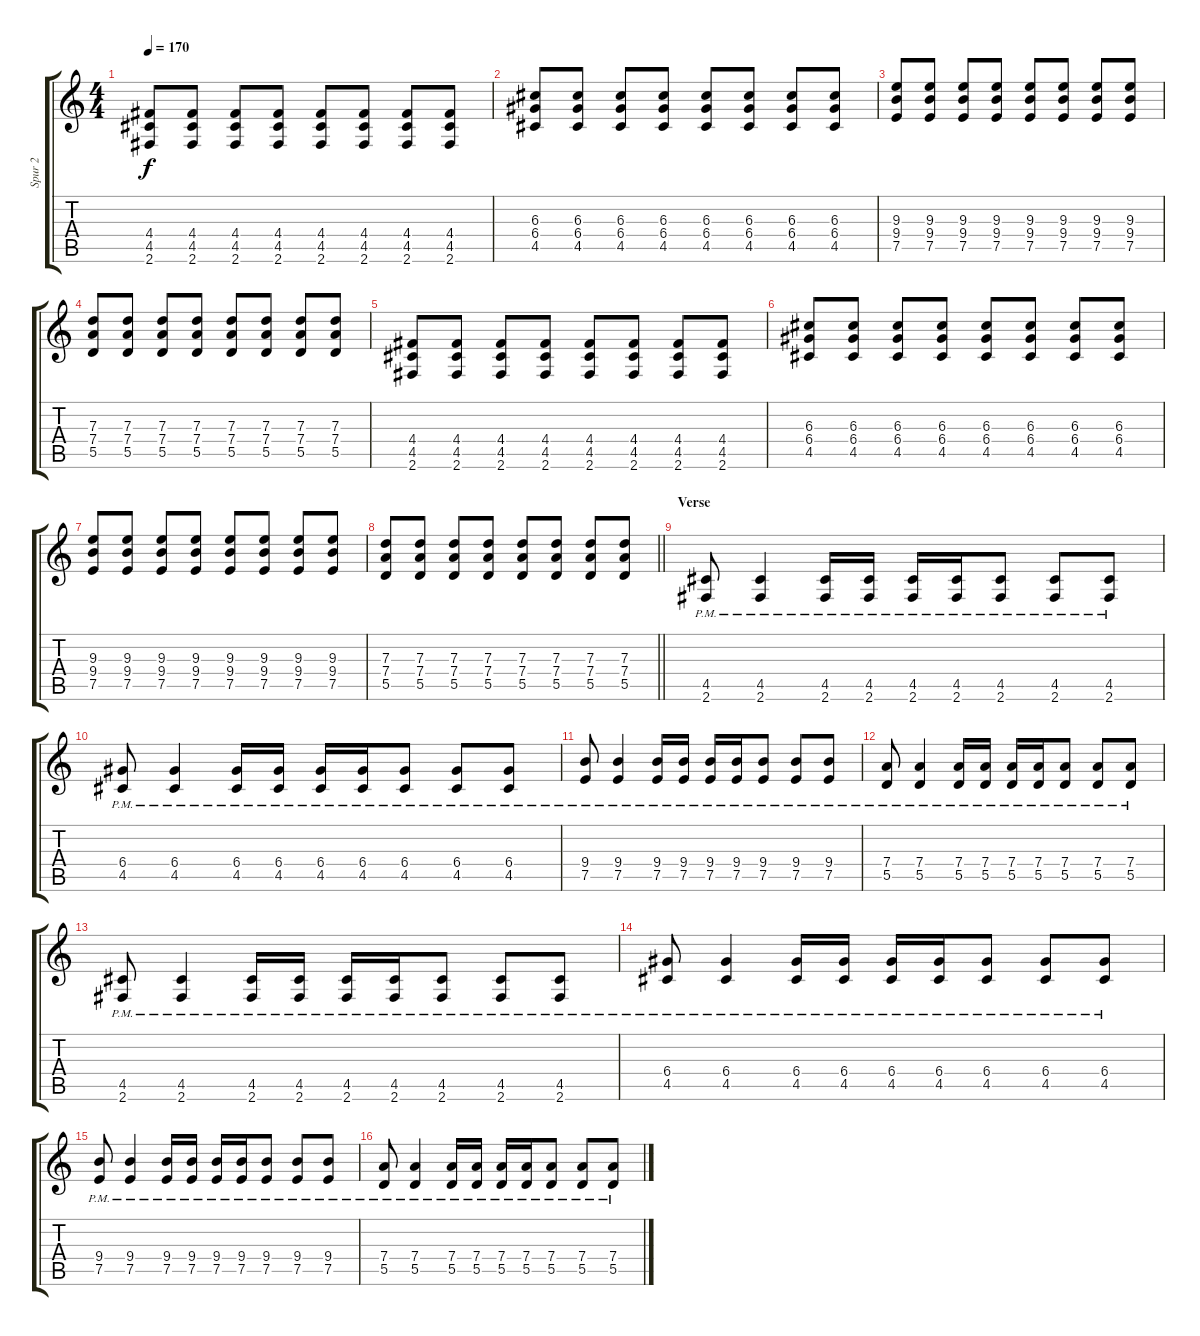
\track ("Spur 2" "Spur 2") {instrument overdrivenguitar}
\staff {score tabs}
\tuning (E4 B3 G3 D3 A2 E2) {hide}
\ts (4 4)
\tempo 170
\clef g2
\ks c
(4.4 4.5 2.6).8{dy f} (4.4 4.5 2.6).8 (4.4 4.5 2.6).8 (4.4 4.5 2.6).8 (4.4 4.5 2.6).8 (4.4 4.5 2.6).8 (4.4 4.5 2.6).8 (4.4 4.5 2.6).8 |
(6.3 6.4 4.5).8 (6.3 6.4 4.5).8 (6.3 6.4 4.5).8 (6.3 6.4 4.5).8 (6.3 6.4 4.5).8 (6.3 6.4 4.5).8 (6.3 6.4 4.5).8 (6.3 6.4 4.5).8 |
(9.3 9.4 7.5).8 (9.3 9.4 7.5).8 (9.3 9.4 7.5).8 (9.3 9.4 7.5).8 (9.3 9.4 7.5).8 (9.3 9.4 7.5).8 (9.3 9.4 7.5).8 (9.3 9.4 7.5).8 |
(7.3 7.4 5.5).8 (7.3 7.4 5.5).8 (7.3 7.4 5.5).8 (7.3 7.4 5.5).8 (7.3 7.4 5.5).8 (7.3 7.4 5.5).8 (7.3 7.4 5.5).8 (7.3 7.4 5.5).8 |
(4.4 4.5 2.6).8 (4.4 4.5 2.6).8 (4.4 4.5 2.6).8 (4.4 4.5 2.6).8 (4.4 4.5 2.6).8 (4.4 4.5 2.6).8 (4.4 4.5 2.6).8 (4.4 4.5 2.6).8 |
(6.3 6.4 4.5).8 (6.3 6.4 4.5).8 (6.3 6.4 4.5).8 (6.3 6.4 4.5).8 (6.3 6.4 4.5).8 (6.3 6.4 4.5).8 (6.3 6.4 4.5).8 (6.3 6.4 4.5).8 |
(9.3 9.4 7.5).8 (9.3 9.4 7.5).8 (9.3 9.4 7.5).8 (9.3 9.4 7.5).8 (9.3 9.4 7.5).8 (9.3 9.4 7.5).8 (9.3 9.4 7.5).8 (9.3 9.4 7.5).8 |
\barLineRight lightlight
(7.3 7.4 5.5).8 (7.3 7.4 5.5).8 (7.3 7.4 5.5).8 (7.3 7.4 5.5).8 (7.3 7.4 5.5).8 (7.3 7.4 5.5).8 (7.3 7.4 5.5).8 (7.3 7.4 5.5).8 |
\section ("" "Verse")
(4.5{pm} 2.6{pm}).8 (4.5{pm} 2.6{pm}).4 (4.5{pm} 2.6{pm}).16 (4.5{pm} 2.6{pm}).16 (4.5{pm} 2.6{pm}).16 (4.5{pm} 2.6{pm}).16 (4.5{pm} 2.6{pm}).8 (4.5{pm} 2.6{pm}).8 (4.5{pm} 2.6{pm}).8 |
(6.4{pm} 4.5{pm}).8 (6.4{pm} 4.5{pm}).4 (6.4{pm} 4.5{pm}).16 (6.4{pm} 4.5{pm}).16 (6.4{pm} 4.5{pm}).16 (6.4{pm} 4.5{pm}).16 (6.4{pm} 4.5{pm}).8 (6.4{pm} 4.5{pm}).8 (6.4 4.5{pm}).8 |
(9.4{pm} 7.5{pm}).8 (9.4{pm} 7.5{pm}).4 (9.4{pm} 7.5{pm}).16 (9.4{pm} 7.5{pm}).16 (9.4{pm} 7.5{pm}).16 (9.4{pm} 7.5{pm}).16 (9.4{pm} 7.5{pm}).8 (9.4{pm} 7.5{pm}).8 (9.4 7.5{pm}).8 |
(7.4{pm} 5.5{pm}).8 (7.4{pm} 5.5{pm}).4 (7.4{pm} 5.5{pm}).16 (7.4{pm} 5.5{pm}).16 (7.4{pm} 5.5{pm}).16 (7.4{pm} 5.5{pm}).16 (7.4{pm} 5.5{pm}).8 (7.4{pm} 5.5{pm}).8 (7.4{pm} 5.5).8 |
(4.5{pm} 2.6{pm}).8 (4.5{pm} 2.6{pm}).4 (4.5{pm} 2.6{pm}).16 (4.5{pm} 2.6{pm}).16 (4.5{pm} 2.6{pm}).16 (4.5{pm} 2.6{pm}).16 (4.5{pm} 2.6{pm}).8 (4.5{pm} 2.6{pm}).8 (4.5{pm} 2.6{pm}).8 |
(6.4{pm} 4.5{pm}).8 (6.4{pm} 4.5{pm}).4 (6.4{pm} 4.5{pm}).16 (6.4{pm} 4.5{pm}).16 (6.4{pm} 4.5{pm}).16 (6.4{pm} 4.5{pm}).16 (6.4{pm} 4.5{pm}).8 (6.4{pm} 4.5{pm}).8 (6.4 4.5{pm}).8 |
(9.4{pm} 7.5{pm}).8 (9.4{pm} 7.5{pm}).4 (9.4{pm} 7.5{pm}).16 (9.4{pm} 7.5{pm}).16 (9.4{pm} 7.5{pm}).16 (9.4{pm} 7.5{pm}).16 (9.4{pm} 7.5{pm}).8 (9.4{pm} 7.5{pm}).8 (9.4 7.5{pm}).8 |
(7.4{pm} 5.5{pm}).8 (7.4{pm} 5.5{pm}).4 (7.4{pm} 5.5{pm}).16 (7.4{pm} 5.5{pm}).16 (7.4{pm} 5.5{pm}).16 (7.4{pm} 5.5{pm}).16 (7.4{pm} 5.5{pm}).8 (7.4{pm} 5.5{pm}).8 (7.4{pm} 5.5).8
